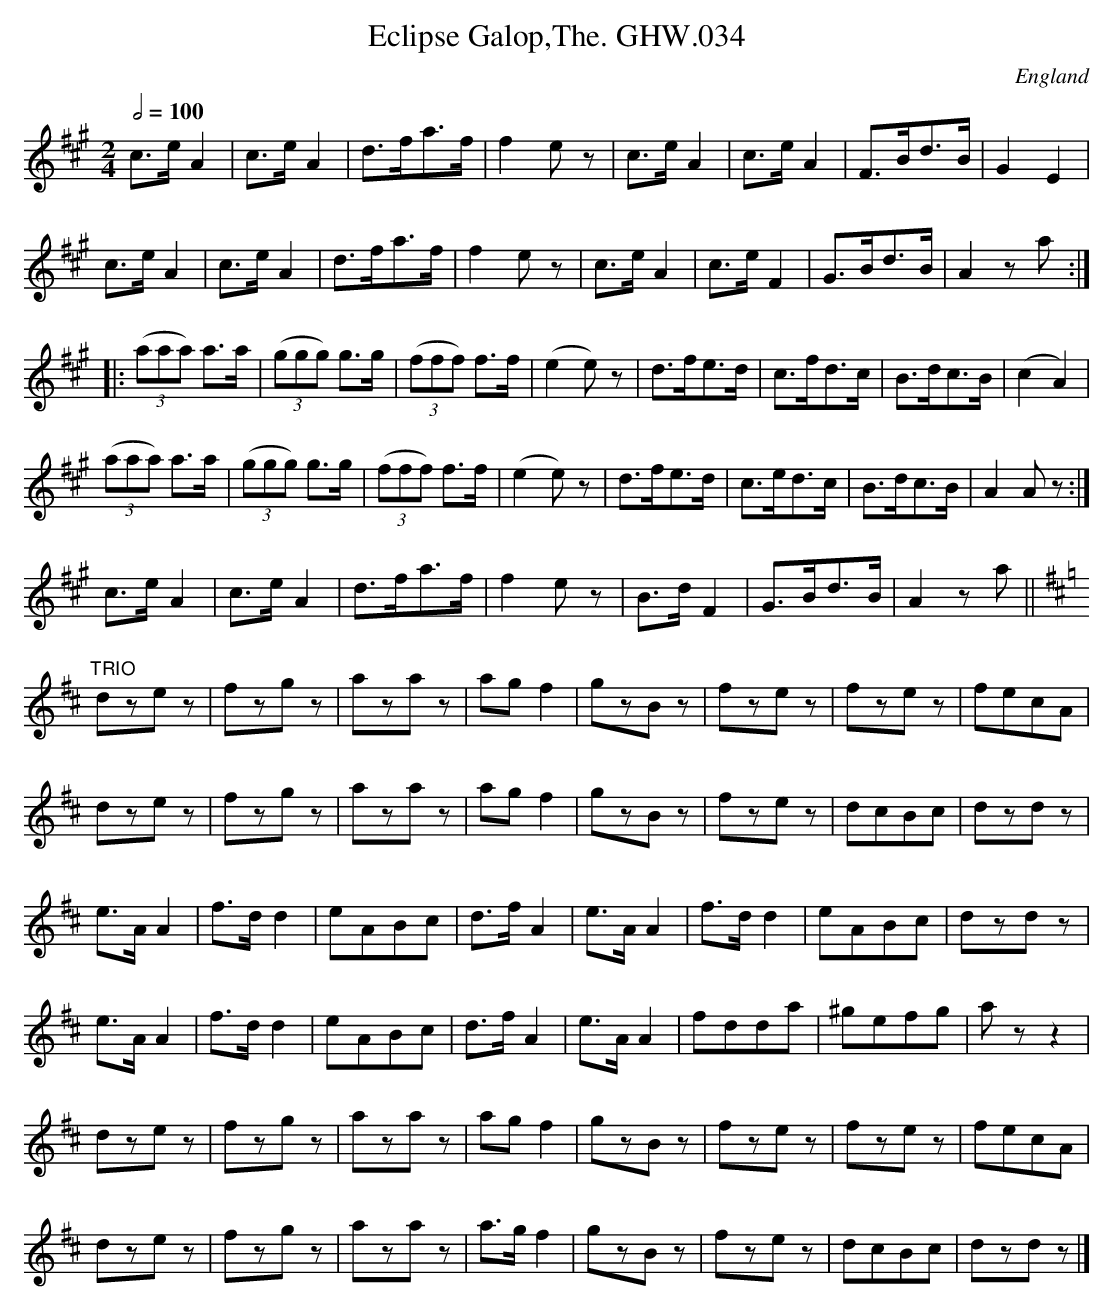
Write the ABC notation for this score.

X:1
T:Eclipse Galop,The. GHW.034
M:2/4
L:1/8
Q:1/2=100
O:England
K:A major
c>eA2|c>eA2|d>fa>f|f2e z|c>eA2|c>eA2|F>Bd>B|G2E2|!
c>eA2|c>eA2|d>fa>f|f2e z|c>eA2|c>eF2|G>Bd>B|A2 z a:|!
|:(3(aaa) a>a|(3(ggg) g>g|(3(fff) f>f|(e2e) z|\
d>fe>d|c>fd>c|B>dc>B|(c2A2)|!
(3(aaa) a>a|(3(ggg) g>g|(3(fff) f>f|(e2e) z|\
d>fe>d|c>ed>c|B>dc>B|A2A z:|!
c>eA2|c>eA2|d>fa>f|f2e z|B>dF2|G>Bd>B|A2 z a||!
K:D
"TRIO"dzez|fzgz|azaz|ag f2|gzBz|fzez|fzez|fecA|!
dzez|fzgz|azaz|ag f2|gzBz|fzez|dcBc|dzdz|!
e>A A2|f>dd2|eABc|d>fA2|e>A A2|f>dd2|eABc|dzdz|!
e>A A2|f>dd2|eABc|d>fA2|e>A A2|fdda|^gefg|a z z2|!
dzez|fzgz|azaz|ag f2|gzBz|fzez|fzez|fecA|!
dzez|fzgz|azaz|a>g f2|gzBz|fzez|dcBc|dzdz|]
